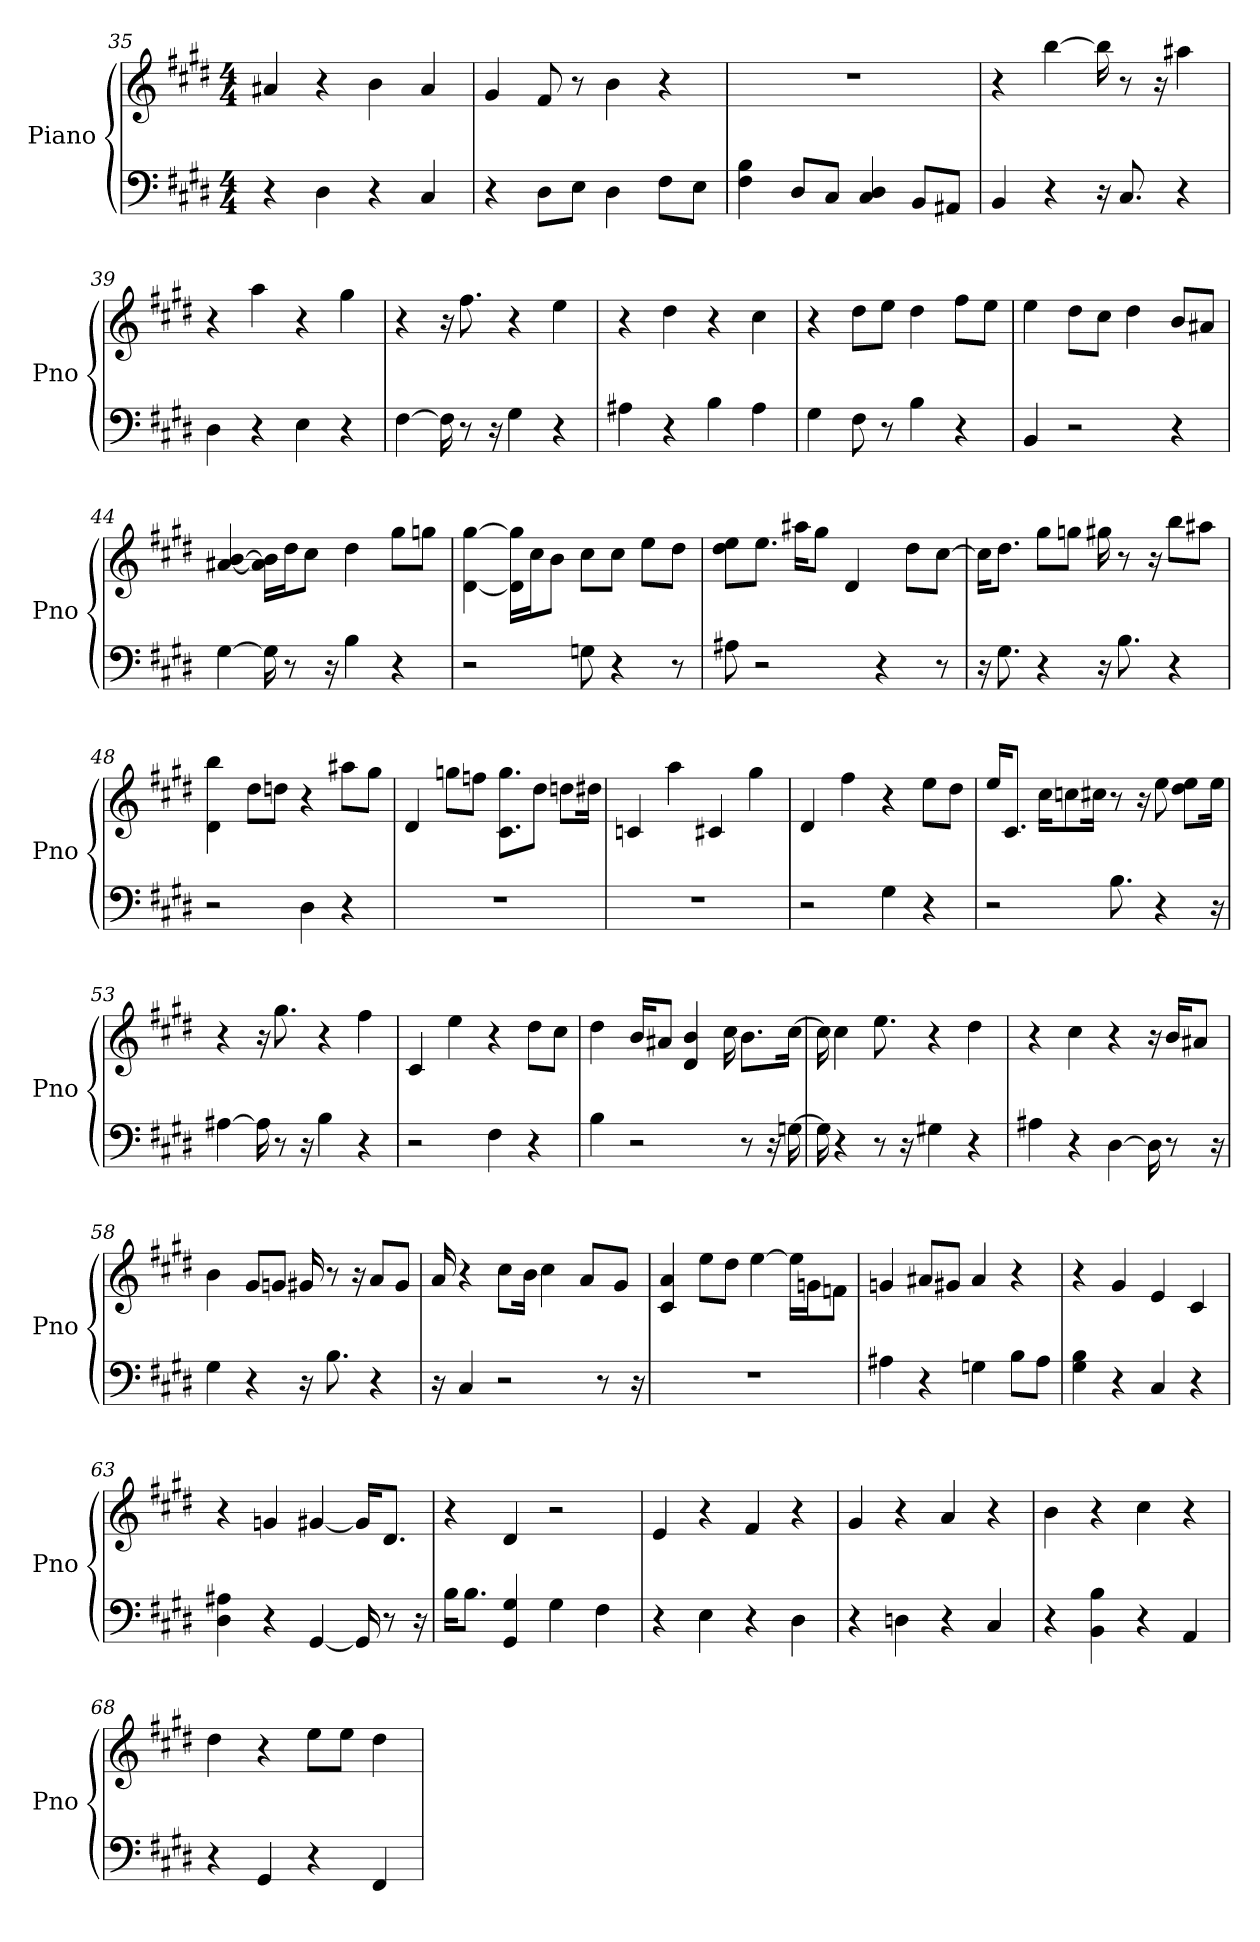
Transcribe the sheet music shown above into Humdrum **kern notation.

**kern	**kern
*part1	*part1
*staff2	*staff1
*I"Piano	*
*I'Pno	*
*clefF4	*clefG2
*k[f#c#g#d#]	*k[f#c#g#d#]
*E:	*E:
*M4/4	*M4/4
=35	=35
4r	4a#
4D#	4r
4r	4b
4C#	4a#
=36	=36
4r	4g#
8D#\L	8f#
8E\J	8r
4D#	4b
8F#\L	4r
8E\J	.
=37	=37
4F# 4B	1r
8D#/L	.
8C#/J	.
4C# 4D#	.
8BB/L	.
8AA#/J	.
=38	=38
4BB	4r
4r	[4bb
16r	16bb]
8.C#	8r
.	16r
4r	4aa#
=39	=39
4D#	4r
4r	4aa
4E	4r
4r	4gg#
=40	=40
[4F#	4r
16F#]	16r
8r	8.ff#
16r	.
4G#	4r
4r	4ee
=41	=41
4A#	4r
4r	4dd#
4B	4r
4A#	4cc#
=42	=42
4G#	4r
8F#	8dd#\L
8r	8ee\J
4B	4dd#
4r	8ff#\L
.	8ee\J
=43	=43
4BB	4ee
2r	8dd#\L
.	8cc#\J
.	4dd#
4r	8b/L
.	8a#/J
=44	=44
[4G#	[4a# [4b
16G#]	16a#]\ 16b]\LL
8r	16dd#\J
.	8cc#\J
16r	.
4B	4dd#
4r	8gg#\L
.	8gg\J
=45	=45
2r	[4gg# [4d#
.	16gg#]\ 16d#]\LL
.	16cc#\J
.	8b\J
8G	8cc#\L
4r	8cc#\J
.	8ee\L
8r	8dd#\J
=46	=46
8A#	8dd#\ 8ee\L
2r	8.ee\J
.	16aa#\KL
.	8gg#\J
.	4d#
4r	.
.	8dd#\L
8r	[8cc#\J
=47	=47
16r	16cc#\KL]
8.G#	8.dd#\J
4r	8gg#\L
.	8gg\J
16r	16gg#
8.B	8r
.	16r
4r	8bb\L
.	8aa#\J
=48	=48
2r	4bb 4d#
.	8dd#\L
.	8dd\J
4D#	4r
4r	8aa#\L
.	8gg#\J
=49	=49
1r	4d#
.	8gg\L
.	8ff\J
.	8.gg\ 8.c#\L
.	8dd#\J
.	8dd\L
.	16dd#\Jk
=50	=50
1r	4c
.	4aa
.	4c#
.	4gg#
=51	=51
2r	4d#
.	4ff#
4G#	4r
4r	8ee\L
.	8dd#\J
=52	=52
2r	16ee/KL
.	8.c#/J
.	16cc#\KL
.	8cc\
.	16cc#\Jk
8.B	8r
.	16r
4r	8ee
.	8ee\ 8dd#\L
16r	16ee\Jk
=53	=53
[4A#	4r
16A#]	16r
8r	8.gg#
16r	.
4B	4r
4r	4ff#
=54	=54
2r	4c#
.	4ee
4F#	4r
4r	8dd#\L
.	8cc#\J
=55	=55
4B	4dd#
2r	16b/KL
.	8a#/J
.	4b 4d#
.	16cc#
8r	8.b\L
16r	.
[16G	[16cc#\Jk
=56	=56
16G]	16cc#]
4r	4cc#
8r	8.ee
16r	.
4G#	4r
4r	4dd#
=57	=57
4A#	4r
4r	4cc#
[4D#	4r
16D#]	16r
8r	16b/KL
.	8a#/J
16r	.
=58	=58
4G#	4b
4r	8g#/L
.	8g/J
16r	16g#
8.B	8r
.	16r
4r	8a/L
.	8g#/J
=59	=59
16r	16a
4C#	4r
2r	8cc#\L
.	16b\Jk
.	4cc#
.	8a/L
8r	.
.	8g#/J
16r	.
=60	=60
1r	4a 4c#
.	8ee\L
.	8dd#\J
.	[4ee
.	16ee\LL]
.	16g\J
.	8f\J
=61	=61
4A#	4g
4r	8a#/L
.	8g#/J
4G	4a#
8B\L	4r
8A#\J	.
=62	=62
4G# 4B	4r
4r	4g#
4C#	4e
4r	4c#
=63	=63
4D# 4A#	4r
4r	4g
[4GG#	[4g#
16GG#]	16g#/KL]
8r	8.d#/J
16r	.
=64	=64
16B\KL	4r
8.B\J	.
4GG# 4G#	4d#
4G#	2r
4F#	.
=65	=65
4r	4e
4E	4r
4r	4f#
4D#	4r
=66	=66
4r	4g#
4D	4r
4r	4a
4C#	4r
=67	=67
4r	4b
4B 4BB	4r
4r	4cc#
4AA	4r
=68	=68
4r	4dd#
4GG#	4r
4r	8ee\L
.	8ee\J
4FF#	4dd#
=	=
*-	*-
